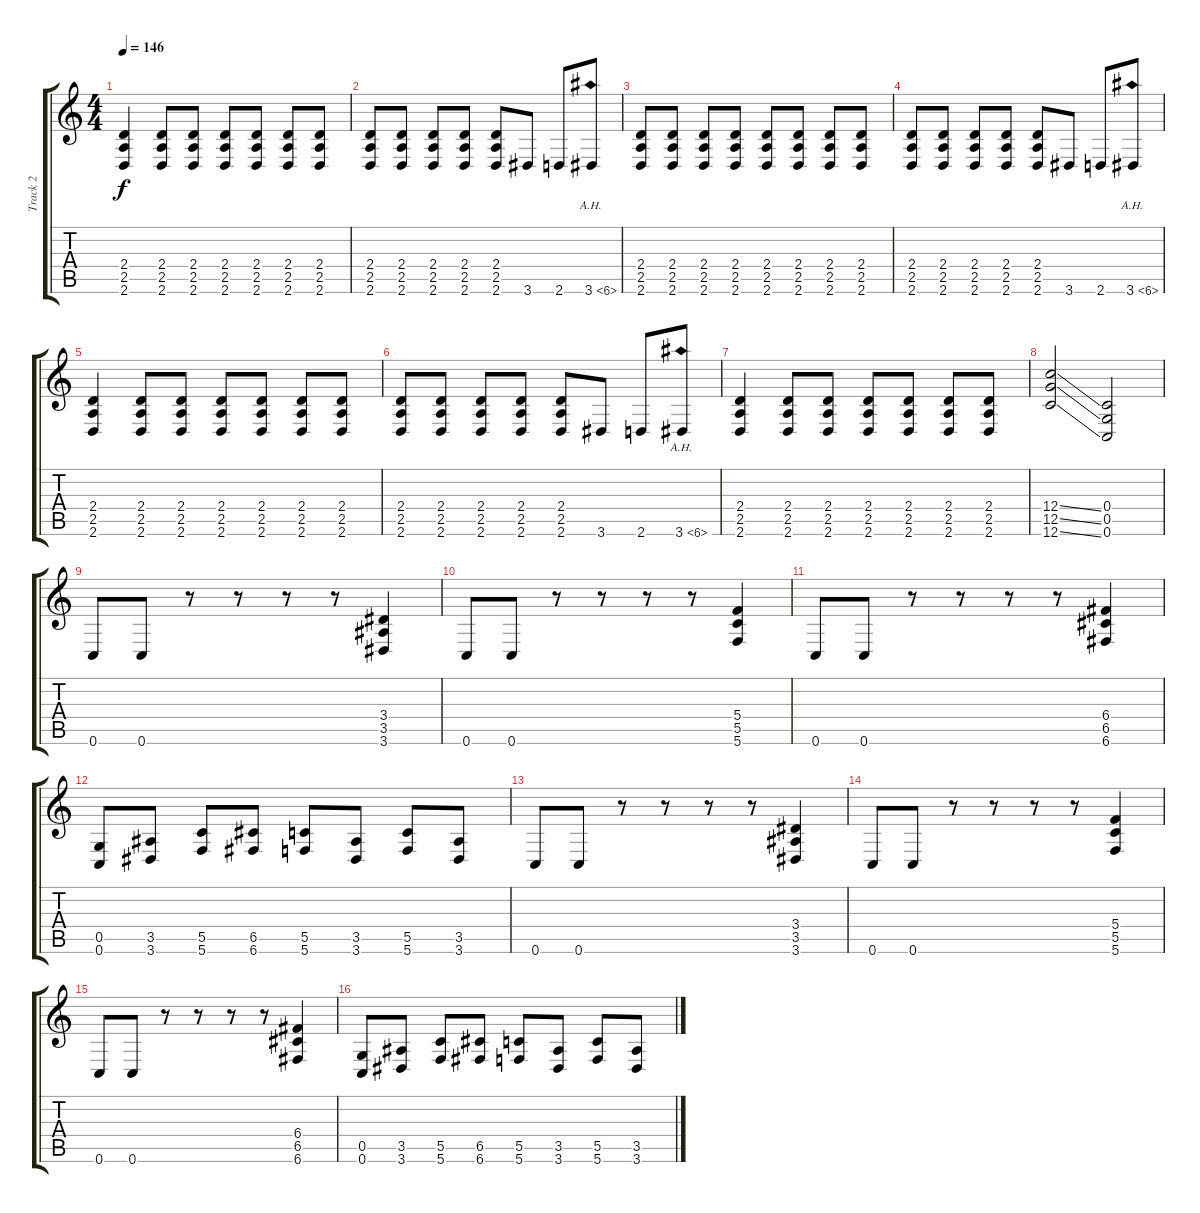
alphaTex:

\track ("Track 2" "Track 2") {instrument distortionguitar}
\staff {score tabs}
\tuning (D4 A3 F3 C3 G2 C2) {hide}
\ts (4 4)
\tempo 146
\clef g2
\ks c
(2.4 2.5 2.6).4{dy f} (2.4 2.5 2.6).8 (2.4 2.5 2.6).8 (2.4 2.5 2.6).8 (2.4 2.5 2.6).8 (2.4 2.5 2.6).8 (2.4 2.5 2.6).8 |
(2.4 2.5 2.6).8 (2.4 2.5 2.6).8 (2.4 2.5 2.6).8 (2.4 2.5 2.6).8 (2.4 2.5 2.6).8 3.6.8 2.6.8 3.6{ah 3}.8 |
(2.4 2.5 2.6).8 (2.4 2.5 2.6).8 (2.4 2.5 2.6).8 (2.4 2.5 2.6).8 (2.4 2.5 2.6).8 (2.4 2.5 2.6).8 (2.4 2.5 2.6).8 (2.4 2.5 2.6).8 |
(2.4 2.5 2.6).8 (2.4 2.5 2.6).8 (2.4 2.5 2.6).8 (2.4 2.5 2.6).8 (2.4 2.5 2.6).8 3.6.8 2.6.8 3.6{ah 3}.8 |
(2.4 2.5 2.6).4 (2.4 2.5 2.6).8 (2.4 2.5 2.6).8 (2.4 2.5 2.6).8 (2.4 2.5 2.6).8 (2.4 2.5 2.6).8 (2.4 2.5 2.6).8 |
(2.4 2.5 2.6).8 (2.4 2.5 2.6).8 (2.4 2.5 2.6).8 (2.4 2.5 2.6).8 (2.4 2.5 2.6).8 3.6.8 2.6.8 3.6{ah 3}.8 |
(2.4 2.5 2.6).4 (2.4 2.5 2.6).8 (2.4 2.5 2.6).8 (2.4 2.5 2.6).8 (2.4 2.5 2.6).8 (2.4 2.5 2.6).8 (2.4 2.5 2.6).8 |
(12.4{ss} 12.5{ss} 12.6{ss}).2 (0.4 0.5 0.6).2 |
0.6.8 0.6.8 r.8 r.8 r.8 r.8 (3.4 3.5 3.6).4 |
0.6.8 0.6.8 r.8 r.8 r.8 r.8 (5.4 5.5 5.6).4 |
0.6.8 0.6.8 r.8 r.8 r.8 r.8 (6.4 6.5 6.6).4 |
(0.5 0.6).8 (3.5 3.6).8 (5.5 5.6).8 (6.5 6.6).8 (5.5 5.6).8 (3.5 3.6).8 (5.5 5.6).8 (3.5 3.6).8 |
0.6.8 0.6.8 r.8 r.8 r.8 r.8 (3.4 3.5 3.6).4 |
0.6.8 0.6.8 r.8 r.8 r.8 r.8 (5.4 5.5 5.6).4 |
0.6.8 0.6.8 r.8 r.8 r.8 r.8 (6.4 6.5 6.6).4 |
(0.5 0.6).8 (3.5 3.6).8 (5.5 5.6).8 (6.5 6.6).8 (5.5 5.6).8 (3.5 3.6).8 (5.5 5.6).8 (3.5 3.6).8
